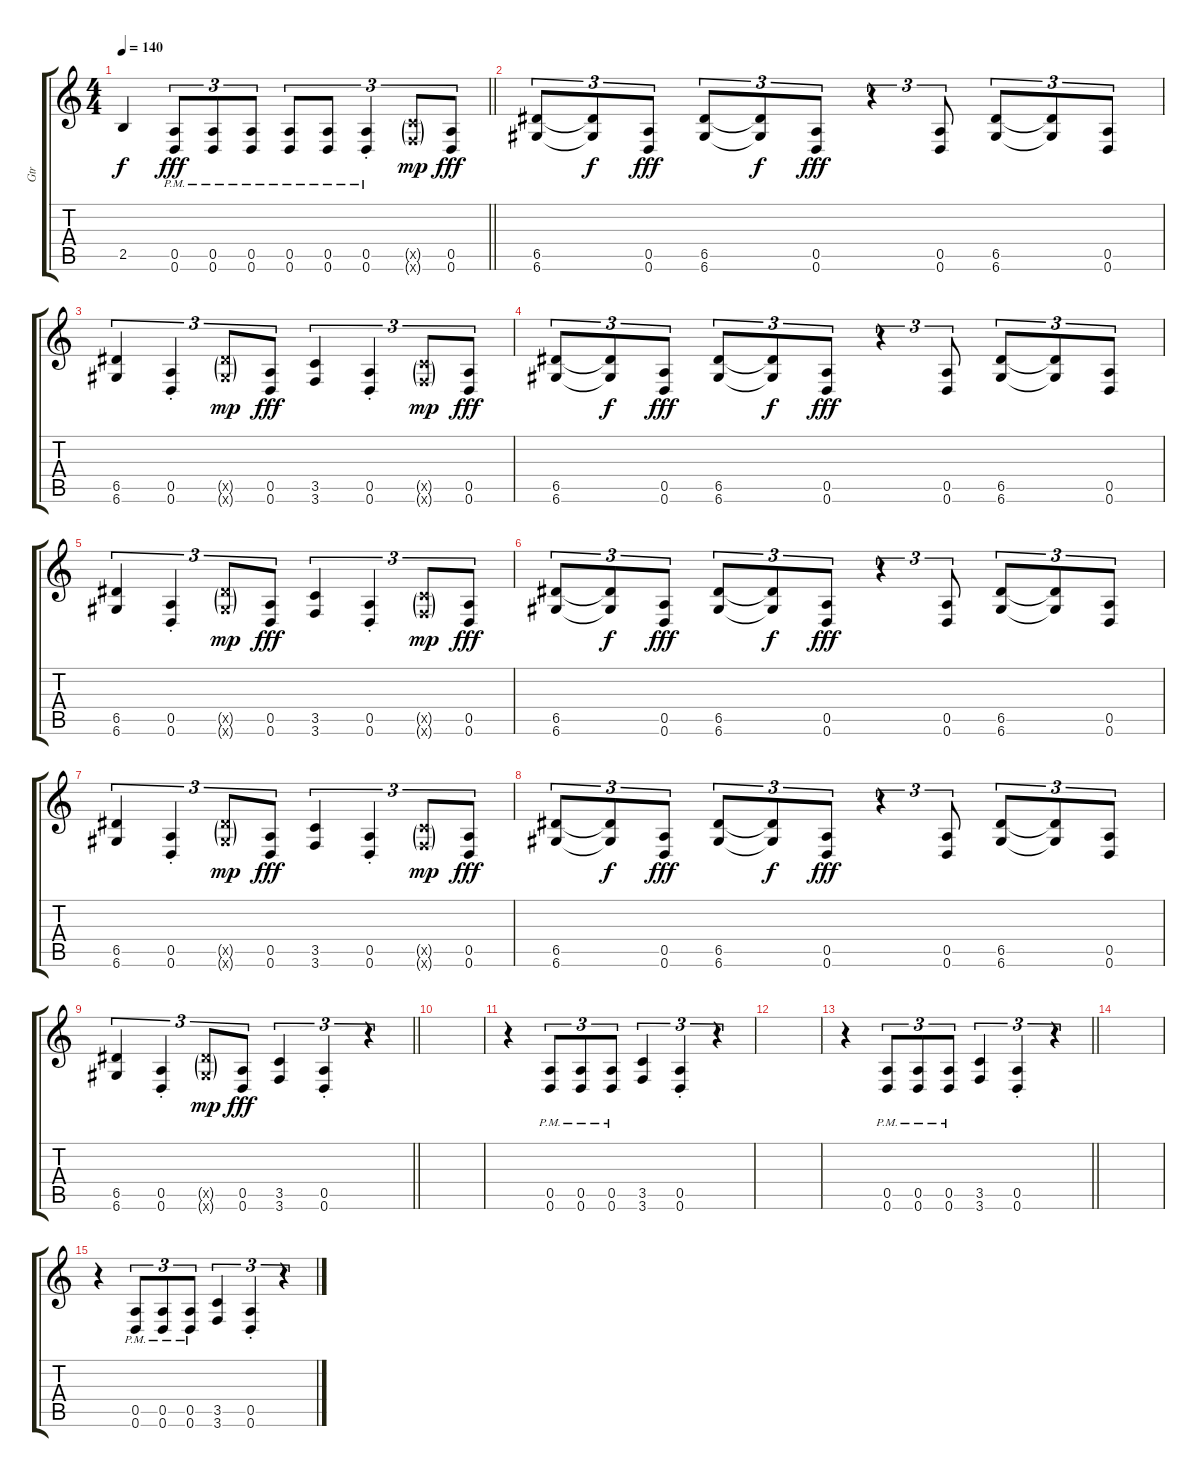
\track ("Gtr" "Gtr") {instrument distortionguitar}
\staff {score tabs}
\tuning (E4 B3 G3 D3 A2 D2) {hide}
\ts (4 4)
\tempo 140
\clef g2
\barLineRight lightlight
\ks c
2.5{t}.4{dy f} (0.5{pm} 0.6{pm}).8{tu (3 2) dy fff} (0.5{pm} 0.6{pm}).8{tu (3 2)} (0.5{pm} 0.6{pm}).8{tu (3 2)} (0.5{pm} 0.6{pm}).8{tu (3 2)} (0.5{pm} 0.6{pm}).8{tu (3 2)} (0.5{pm st} 0.6{pm st}).4{tu (3 2)} (3.5{g x} 3.6{g x}).8{tu (3 2) dy mp} (0.5 0.6).8{tu (3 2) dy fff} |
\section ("" "")
(6.5 6.6).8{tu (3 2)} (6.5{t} 6.6{t}).8{tu (3 2) dy f} (0.5 0.6).8{tu (3 2) dy fff} (6.5 6.6).8{tu (3 2)} (6.5{t} 6.6{t}).8{tu (3 2) dy f} (0.5 0.6).8{tu (3 2) dy fff} r.4{tu (3 2)} (0.5 0.6).8{tu (3 2)} (6.5 6.6).8{tu (3 2)} (6.5{t} 6.6{t}).8{tu (3 2)} (0.5 0.6).8{tu (3 2)} |
(6.5 6.6).4{tu (3 2)} (0.5{st} 0.6{st}).4{tu (3 2)} (6.5{g x} 6.6{g x}).8{tu (3 2) dy mp} (0.5 0.6).8{tu (3 2) dy fff} (3.5 3.6).4{tu (3 2)} (0.5{st} 0.6{st}).4{tu (3 2)} (3.5{g x} 3.6{g x}).8{tu (3 2) dy mp} (0.5 0.6).8{tu (3 2) dy fff} |
(6.5 6.6).8{tu (3 2)} (6.5{t} 6.6{t}).8{tu (3 2) dy f} (0.5 0.6).8{tu (3 2) dy fff} (6.5 6.6).8{tu (3 2)} (6.5{t} 6.6{t}).8{tu (3 2) dy f} (0.5 0.6).8{tu (3 2) dy fff} r.4{tu (3 2)} (0.5 0.6).8{tu (3 2)} (6.5 6.6).8{tu (3 2)} (6.5{t} 6.6{t}).8{tu (3 2)} (0.5 0.6).8{tu (3 2)} |
(6.5 6.6).4{tu (3 2)} (0.5{st} 0.6{st}).4{tu (3 2)} (6.5{g x} 6.6{g x}).8{tu (3 2) dy mp} (0.5 0.6).8{tu (3 2) dy fff} (3.5 3.6).4{tu (3 2)} (0.5{st} 0.6{st}).4{tu (3 2)} (3.5{g x} 3.6{g x}).8{tu (3 2) dy mp} (0.5 0.6).8{tu (3 2) dy fff} |
(6.5 6.6).8{tu (3 2)} (6.5{t} 6.6{t}).8{tu (3 2) dy f} (0.5 0.6).8{tu (3 2) dy fff} (6.5 6.6).8{tu (3 2)} (6.5{t} 6.6{t}).8{tu (3 2) dy f} (0.5 0.6).8{tu (3 2) dy fff} r.4{tu (3 2)} (0.5 0.6).8{tu (3 2)} (6.5 6.6).8{tu (3 2)} (6.5{t} 6.6{t}).8{tu (3 2)} (0.5 0.6).8{tu (3 2)} |
(6.5 6.6).4{tu (3 2)} (0.5{st} 0.6{st}).4{tu (3 2)} (6.5{g x} 6.6{g x}).8{tu (3 2) dy mp} (0.5 0.6).8{tu (3 2) dy fff} (3.5 3.6).4{tu (3 2)} (0.5{st} 0.6{st}).4{tu (3 2)} (3.5{g x} 3.6{g x}).8{tu (3 2) dy mp} (0.5 0.6).8{tu (3 2) dy fff} |
(6.5 6.6).8{tu (3 2)} (6.5{t} 6.6{t}).8{tu (3 2) dy f} (0.5 0.6).8{tu (3 2) dy fff} (6.5 6.6).8{tu (3 2)} (6.5{t} 6.6{t}).8{tu (3 2) dy f} (0.5 0.6).8{tu (3 2) dy fff} r.4{tu (3 2)} (0.5 0.6).8{tu (3 2)} (6.5 6.6).8{tu (3 2)} (6.5{t} 6.6{t}).8{tu (3 2)} (0.5 0.6).8{tu (3 2)} |
\barLineRight lightlight
(6.5 6.6).4{tu (3 2)} (0.5{st} 0.6{st}).4{tu (3 2)} (6.5{g x} 6.6{g x}).8{tu (3 2) dy mp} (0.5 0.6).8{tu (3 2) dy fff} (3.5 3.6).4{tu (3 2)} (0.5{st} 0.6{st}).4{tu (3 2)} r.4{tu (3 2)} |
\section ("" "")
|
r.4 (0.5{pm} 0.6{pm}).8{tu (3 2)} (0.5{pm} 0.6{pm}).8{tu (3 2)} (0.5{pm} 0.6{pm}).8{tu (3 2)} (3.5 3.6).4{tu (3 2)} (0.5{st} 0.6{st}).4{tu (3 2)} r.4{tu (3 2)} |
|
\barLineRight lightlight
r.4 (0.5{pm} 0.6{pm}).8{tu (3 2)} (0.5{pm} 0.6{pm}).8{tu (3 2)} (0.5{pm} 0.6{pm}).8{tu (3 2)} (3.5 3.6).4{tu (3 2)} (0.5{st} 0.6{st}).4{tu (3 2)} r.4{tu (3 2)} |
|
r.4 (0.5{pm} 0.6{pm}).8{tu (3 2)} (0.5{pm} 0.6{pm}).8{tu (3 2)} (0.5{pm} 0.6{pm}).8{tu (3 2)} (3.5 3.6).4{tu (3 2)} (0.5{st} 0.6{st}).4{tu (3 2)} r.4{tu (3 2)}
